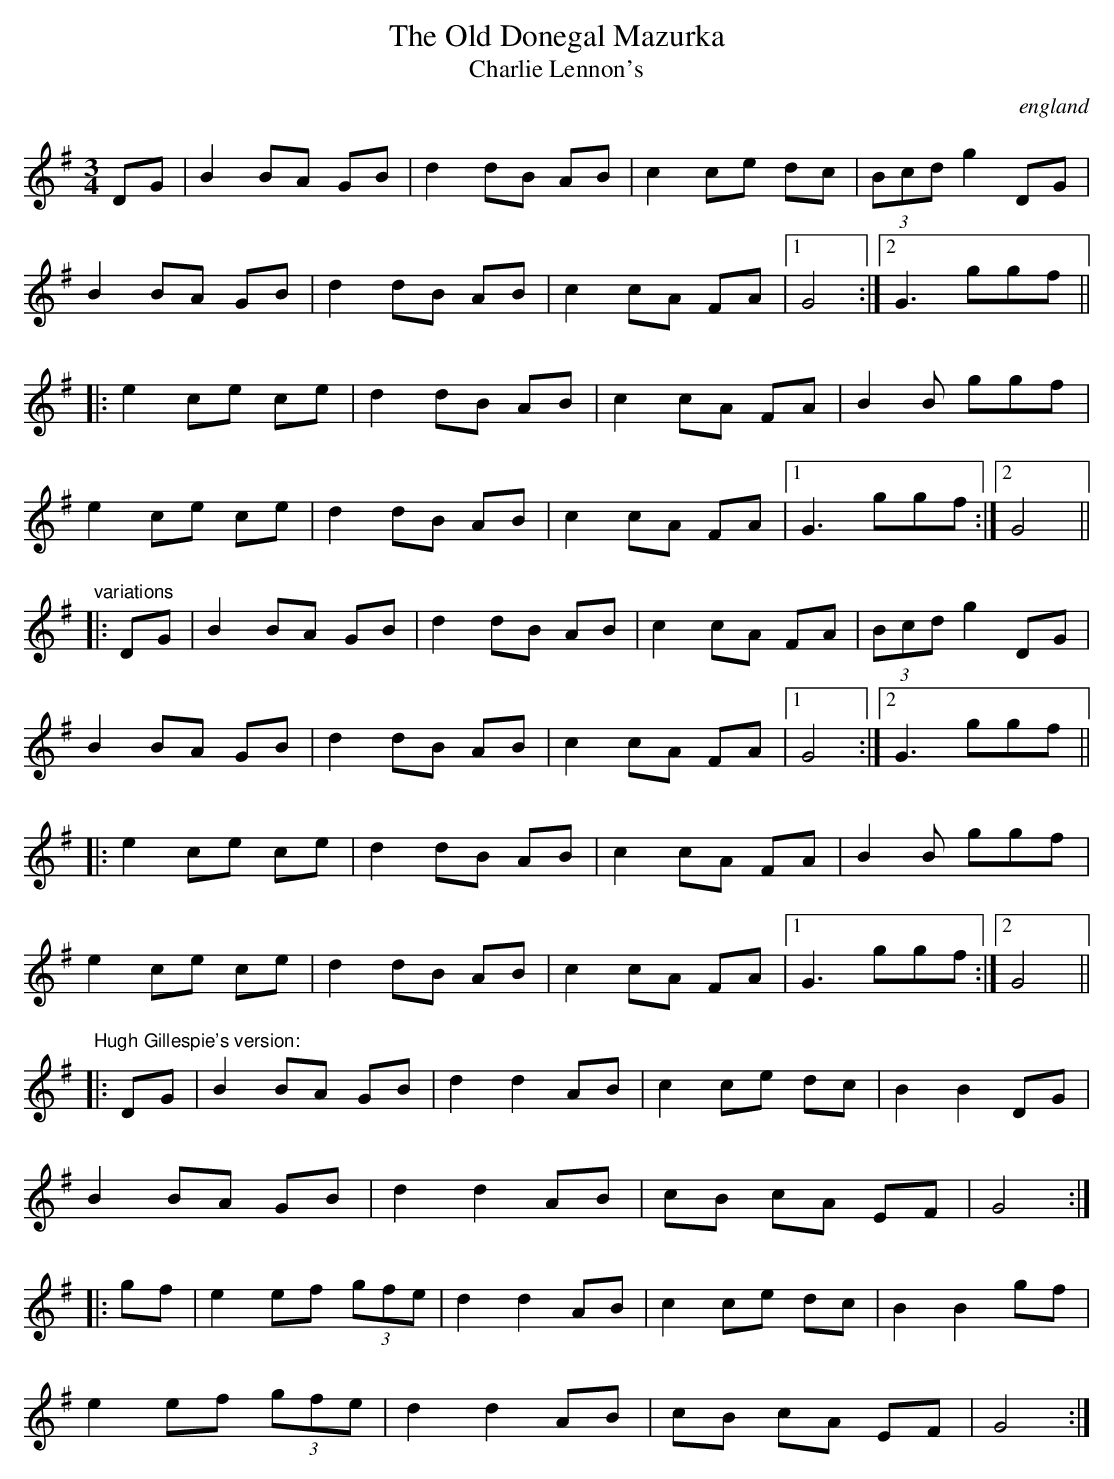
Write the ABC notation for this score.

X:1
T:Old Donegal Mazurka, The
T:Charlie Lennon's
O:england
M:3/4
K:G
DG|B2 BA GB|d2 dB AB|c2 ce dc|(3Bcd g2 DG|
B2 BA GB|d2 dB AB|c2 cA FA|1 G4:|2 G3 ggf||
|:e2 ce ce|d2 dB AB|c2 cA FA|B2 B ggf|
e2 ce ce|d2 dB AB|c2 cA FA|1 G3 ggf:|2 G4||
"variations"
|:DG|B2 BA GB|d2 dB AB|c2 cA FA|(3Bcd g2 DG|
B2 BA GB|d2 dB AB|c2 cA FA|1 G4:|2 G3 ggf||
|:e2 ce ce|d2 dB AB|c2 cA FA|B2 B ggf|
e2 ce ce|d2 dB AB|c2 cA FA|1 G3 ggf:|2 G4||
"Hugh Gillespie's version:"
|:DG|B2 BA GB|d2 d2 AB|c2 ce dc|B2 B2 DG|
B2 BA GB|d2 d2 AB|cB cA EF|G4:|
|:gf|e2 ef (3gfe|d2 d2 AB|c2 ce dc|B2 B2 gf|
e2 ef (3gfe|d2 d2 AB|cB cA EF|G4:|
